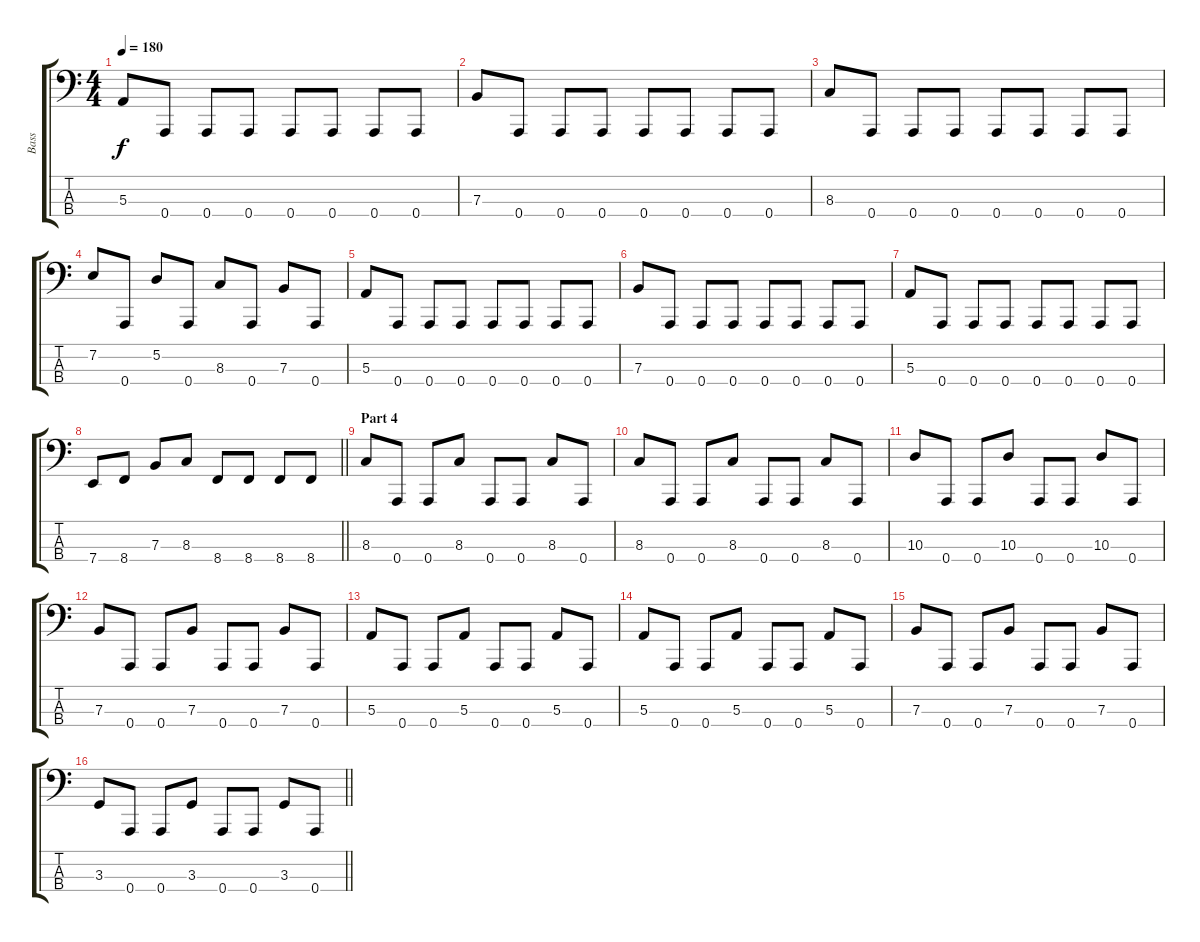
\track ("Bass" "Bass") {instrument electricbasspick}
\staff {score tabs}
\tuning (D2 A1 E1 A0) {hide}
\ts (4 4)
\tempo 180
\clef f4
\ks c
5.3.8{dy f} 0.4.8 0.4.8 0.4.8 0.4.8 0.4.8 0.4.8 0.4.8 |
7.3.8 0.4.8 0.4.8 0.4.8 0.4.8 0.4.8 0.4.8 0.4.8 |
8.3.8 0.4.8 0.4.8 0.4.8 0.4.8 0.4.8 0.4.8 0.4.8 |
7.2.8 0.4.8 5.2.8 0.4.8 8.3.8 0.4.8 7.3.8 0.4.8 |
5.3.8 0.4.8 0.4.8 0.4.8 0.4.8 0.4.8 0.4.8 0.4.8 |
7.3.8 0.4.8 0.4.8 0.4.8 0.4.8 0.4.8 0.4.8 0.4.8 |
5.3.8 0.4.8 0.4.8 0.4.8 0.4.8 0.4.8 0.4.8 0.4.8 |
\barLineRight lightlight
7.4.8 8.4.8 7.3.8 8.3.8 8.4.8 8.4.8 8.4.8 8.4.8 |
\section ("" "Part 4")
8.3.8 0.4.8 0.4.8 8.3.8 0.4.8 0.4.8 8.3.8 0.4.8 |
8.3.8 0.4.8 0.4.8 8.3.8 0.4.8 0.4.8 8.3.8 0.4.8 |
10.3.8 0.4.8 0.4.8 10.3.8 0.4.8 0.4.8 10.3.8 0.4.8 |
7.3.8 0.4.8 0.4.8 7.3.8 0.4.8 0.4.8 7.3.8 0.4.8 |
5.3.8 0.4.8 0.4.8 5.3.8 0.4.8 0.4.8 5.3.8 0.4.8 |
5.3.8 0.4.8 0.4.8 5.3.8 0.4.8 0.4.8 5.3.8 0.4.8 |
7.3.8 0.4.8 0.4.8 7.3.8 0.4.8 0.4.8 7.3.8 0.4.8 |
\barLineRight lightlight
3.3.8 0.4.8 0.4.8 3.3.8 0.4.8 0.4.8 3.3.8 0.4.8
